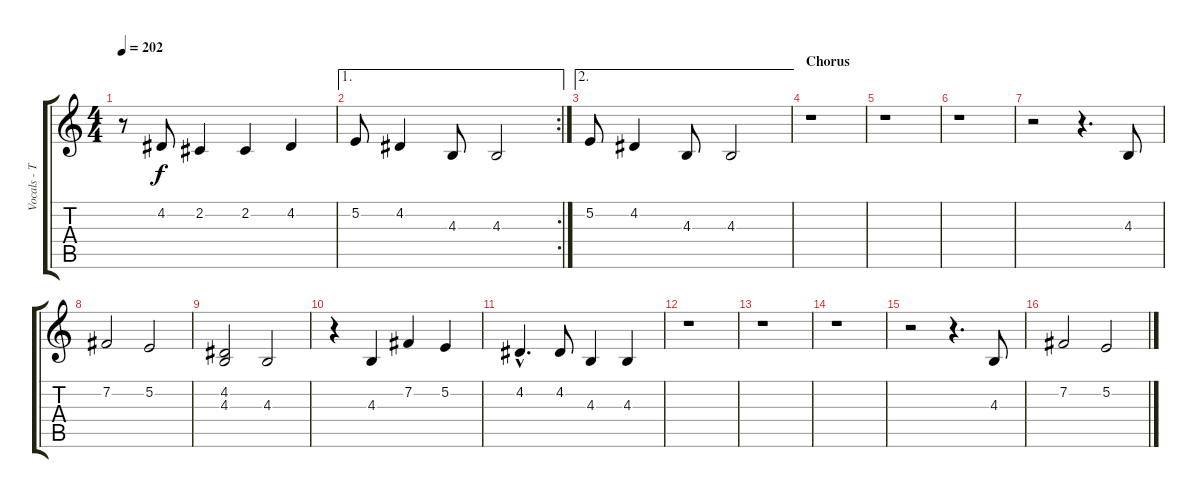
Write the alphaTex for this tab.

\track ("Vocals - Tom" "Vocals - T") {instrument tenorsax}
\staff {score tabs}
\tuning (E4 B3 G3 D3 A2 E2) {hide}
\ts (4 4)
\tempo 202
\clef g2
\ks c
r.8{dy f} 4.2.8 2.2.4 2.2.4 4.2.4 |
\ae 1
\rc 2
5.2.8 4.2.4 4.3.8 4.3.2 |
\ae 2
5.2.8 4.2.4 4.3.8 4.3.2 |
\section ("" "Chorus")
r.1 |
r.1 |
r.1 |
r.2 r.4{d} 4.3.8 |
7.2.2 5.2.2 |
(4.2 4.3).2 4.3.2 |
r.4 4.3.4 7.2.4 5.2.4 |
4.2{hac}.4{d} 4.2.8 4.3.4 4.3.4 |
r.1 |
r.1 |
r.1 |
r.2 r.4{d} 4.3.8 |
7.2.2 5.2.2
